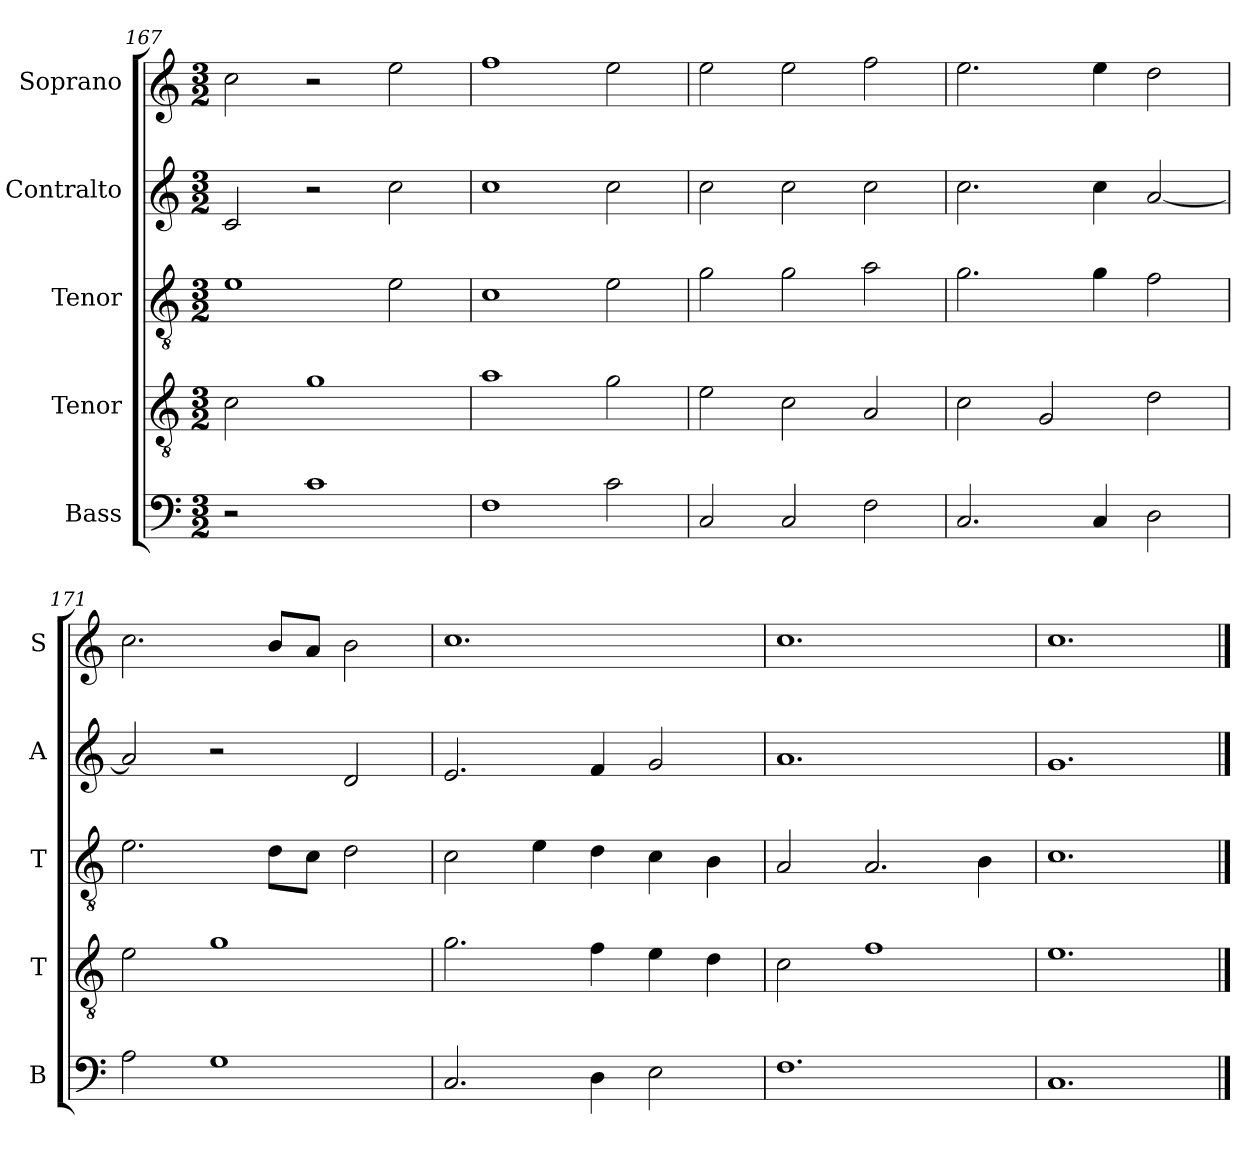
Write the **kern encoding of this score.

**kern	**kern	**kern	**kern	**kern
*part5	*part4	*part3	*part2	*part1
*staff5	*staff4	*staff3	*staff2	*staff1
*I"Bass	*I"Tenor	*I"Tenor	*I"Contralto	*I"Soprano
*I'B	*I'T	*I'T	*I'A	*I'S
*clefF4	*clefGv2	*clefGv2	*clefG2	*clefG2
*k[]	*k[]	*k[]	*k[]	*k[]
*C:ion	*C:ion	*C:ion	*C:ion	*C:ion
*M3/2	*M3/2	*M3/2	*M3/2	*M3/2
=167	=167	=167	=167	=167
2r	2c	1e	2c	2cc
1c	1g	.	2r	2r
.	.	2e	2cc	2ee
=168	=168	=168	=168	=168
1F	1a	1c	1cc	1ff
2c	2g	2e	2cc	2ee
=169	=169	=169	=169	=169
2C	2e	2g	2cc	2ee
2C	2c	2g	2cc	2ee
2F	2A	2a	2cc	2ff
=170	=170	=170	=170	=170
2.C	2c	2.g	2.cc	2.ee
.	2G	.	.	.
4C	.	4g	4cc	4ee
2D	2d	2f	[2a	2dd
=171	=171	=171	=171	=171
2A	2e	2.e	2a]	2.cc
1G	1g	.	2r	.
.	.	8d\L	.	8b/L
.	.	8c\J	.	8a/J
.	.	2d	2d	2b
=172	=172	=172	=172	=172
2.C	2.g	2c	2.e	1.cc
.	.	4e	.	.
4D	4f	4d	4f	.
2E	4e	4c	2g	.
.	4d	4B	.	.
=173	=173	=173	=173	=173
1.F	2c	2A	1.a	1.cc
.	1f	2.A	.	.
.	.	4B	.	.
=174	=174	=174	=174	=174
1.C	1.e	1.c	1.g	1.cc
==	==	==	==	==
*-	*-	*-	*-	*-
